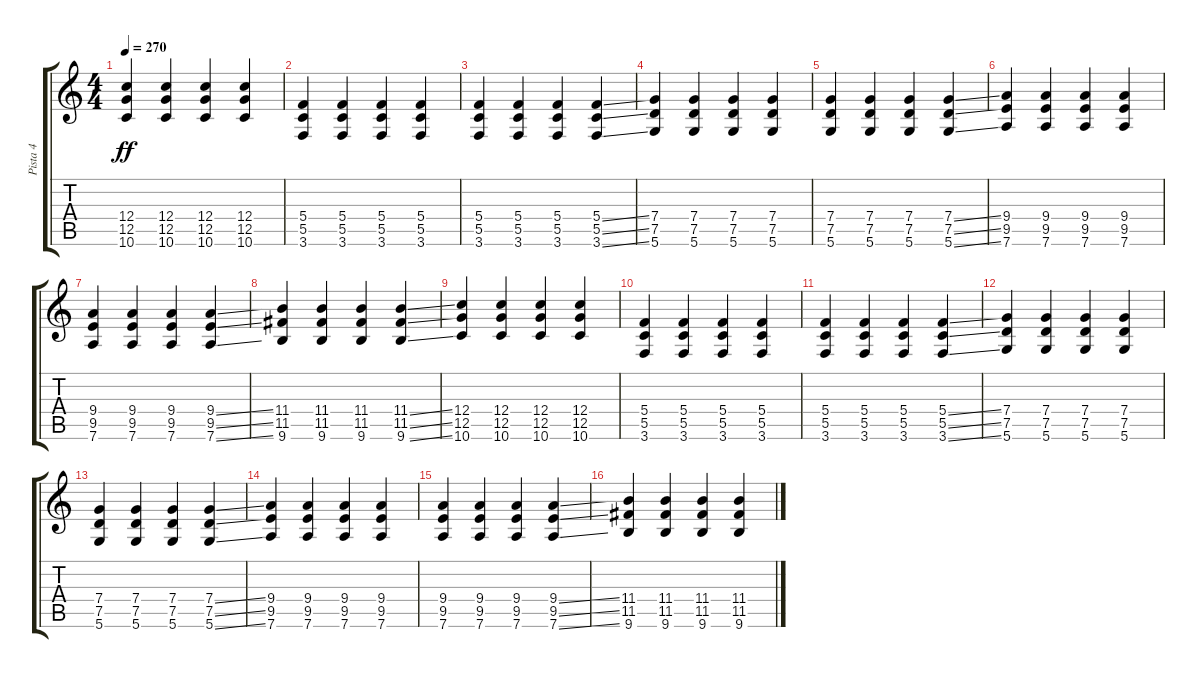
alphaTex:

\track ("Pista 4" "Pista 4") {instrument distortionguitar}
\staff {score tabs}
\tuning (D4 A3 F3 C3 G2 D2) {hide}
\ts (4 4)
\tempo 270
\clef g2
\ks c
(12.4 12.5 10.6).4{dy ff} (12.4 12.5 10.6).4 (12.4 12.5 10.6).4 (12.4 12.5 10.6).4 |
(5.4 5.5 3.6).4 (5.4 5.5 3.6).4 (5.4 5.5 3.6).4 (5.4 5.5 3.6).4 |
(5.4 5.5 3.6).4 (5.4 5.5 3.6).4 (5.4 5.5 3.6).4 (5.4{ss} 5.5{ss} 3.6{ss}).4 |
(7.4 7.5 5.6).4 (7.4 7.5 5.6).4 (7.4 7.5 5.6).4 (7.4 7.5 5.6).4 |
(7.4 7.5 5.6).4 (7.4 7.5 5.6).4 (7.4 7.5 5.6).4 (7.4{ss} 7.5{ss} 5.6{ss}).4 |
(9.4 9.5 7.6).4 (9.4 9.5 7.6).4 (9.4 9.5 7.6).4 (9.4 9.5 7.6).4 |
(9.4 9.5 7.6).4 (9.4 9.5 7.6).4 (9.4 9.5 7.6).4 (9.4{ss} 9.5{ss} 7.6{ss}).4 |
(11.4 11.5 9.6).4 (11.4 11.5 9.6).4 (11.4 11.5 9.6).4 (11.4{ss} 11.5{ss} 9.6{ss}).4 |
(12.4 12.5 10.6).4 (12.4 12.5 10.6).4 (12.4 12.5 10.6).4 (12.4 12.5 10.6).4 |
(5.4 5.5 3.6).4 (5.4 5.5 3.6).4 (5.4 5.5 3.6).4 (5.4 5.5 3.6).4 |
(5.4 5.5 3.6).4 (5.4 5.5 3.6).4 (5.4 5.5 3.6).4 (5.4{ss} 5.5{ss} 3.6{ss}).4 |
(7.4 7.5 5.6).4 (7.4 7.5 5.6).4 (7.4 7.5 5.6).4 (7.4 7.5 5.6).4 |
(7.4 7.5 5.6).4 (7.4 7.5 5.6).4 (7.4 7.5 5.6).4 (7.4{ss} 7.5{ss} 5.6{ss}).4 |
(9.4 9.5 7.6).4 (9.4 9.5 7.6).4 (9.4 9.5 7.6).4 (9.4 9.5 7.6).4 |
(9.4 9.5 7.6).4 (9.4 9.5 7.6).4 (9.4 9.5 7.6).4 (9.4{ss} 9.5{ss} 7.6{ss}).4 |
(11.4 11.5 9.6).4 (11.4 11.5 9.6).4 (11.4 11.5 9.6).4 (11.4{ss} 11.5{ss} 9.6{ss}).4
